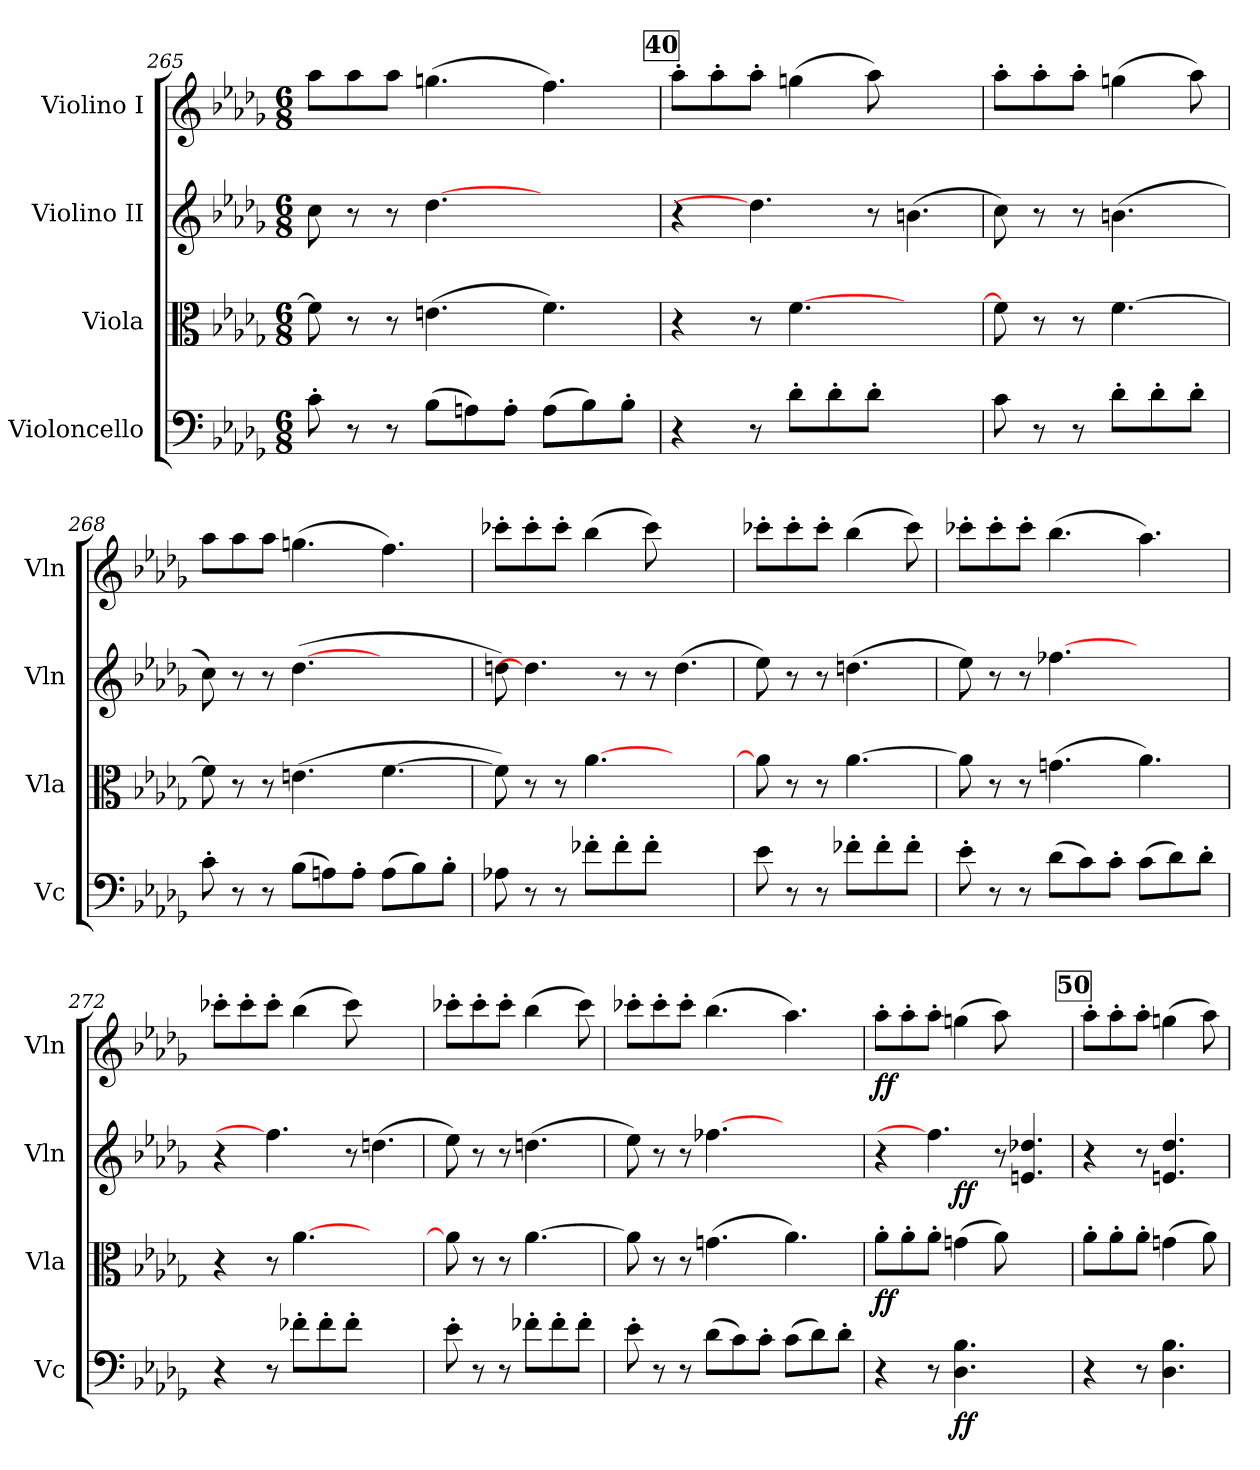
**kern	**dynam	**kern	**dynam	**kern	**dynam	**kern	**dynam
*part4	*part4	*part3	*part3	*part2	*part2	*part1	*part1
*staff4	*staff4	*staff3	*staff3	*staff2	*staff2	*staff1	*staff1
*I"Violoncello	*	*I"Viola	*	*I"Violino II	*	*I"Violino I	*
*I'Vc	*	*I'Vla	*	*I'Vln	*	*I'Vln	*
!!LO:LB:g=z
*clefF4	*	*clefC3	*	*clefG2	*	*clefG2	*
*k[b-e-a-d-g-]	*	*k[b-e-a-d-g-]	*	*k[b-e-a-d-g-]	*	*k[b-e-a-d-g-]	*
*M6/8	*	*M6/8	*	*M6/8	*	*M6/8	*
=265	=265	=265	=265	=265	=265	=265	=265
8c'\	.	8f\]	.	8cc\	.	8aa-\L	.
8r	.	8r	.	8r	.	8aa-\	.
8r	.	8r	.	8r	.	8aa-\J	.
(8B-\L	.	(4.en\	.	[4.dd-\	.	(4.ggn\	.
8An\)	.	.	.	.	.	.	.
8A'\J	.	.	.	.	.	.	.
(8A\L	.	4.f\)	.	4.ryy	.	4.ff\)	.
8B-\)	.	.	.	.	.	.	.
8B-'\J	.	.	.	.	.	.	.
!!LO:REH:place=s1:a:B:fs=14:t=40
=266	=266	=266	=266	=266	=266	=266	=266
4r	.	4r	.	4r	.	8aa-'\L	.
.	.	.	.	.	.	8aa-'\	.
8r	.	8r	.	4.dd-\]	.	8aa-'\J	.
8d-'\L	.	[4.f\	.	.	.	(4ggn\	.
8d-'\	.	.	.	.	.	.	.
8d-'\J	.	.	.	8r	.	8aa-\)	.
4.ryy	.	4.ryy	.	(4.bn\	.	4.ryy	.
=267	=267	=267	=267	=267	=267	=267	=267
8c\	.	8f\]	.	8cc\)	.	8aa-'\L	.
8r	.	8r	.	8r	.	8aa-'\	.
8r	.	8r	.	8r	.	8aa-'\J	.
8d-'\L	.	[4.f\	.	(4.bn\	.	(4ggn\	.
8d-'\	.	.	.	.	.	.	.
8d-'\J	.	.	.	.	.	8aa-\)	.
=268	=268	=268	=268	=268	=268	=268	=268
8c'\	.	8f\]	.	8cc\)	.	8aa-\L	.
8r	.	8r	.	8r	.	8aa-\	.
8r	.	8r	.	8r	.	8aa-\J	.
(8B-\L	.	(4.en\	.	([4.dd-\	.	(4.ggn\	.
8An\)	.	.	.	.	.	.	.
8A'\J	.	.	.	.	.	.	.
(8A\L	.	[4.f\	.	4.ryy	.	4.ff\)	.
8B-\)	.	.	.	.	.	.	.
8B-'\J	.	.	.	.	.	.	.
=269	=269	=269	=269	=269	=269	=269	=269
8A-X\	.	8f\])	.	8ddn\)	.	8ccc-X'\L	.
8r	.	8r	.	4.dd-\]	.	8ccc-'\	.
8r	.	8r	.	.	.	8ccc-'\J	.
8f-X'\L	.	[4.a-\	.	.	.	(4bb-\	.
8f-'\	.	.	.	8r	.	.	.
8f-'\J	.	.	.	8r	.	8ccc-\)	.
4.ryy	.	4.ryy	.	(4.dd\	.	4.ryy	.
=270	=270	=270	=270	=270	=270	=270	=270
8e-\	.	8a-\]	.	8ee-\)	.	8ccc-X'\L	.
8r	.	8r	.	8r	.	8ccc-'\	.
8r	.	8r	.	8r	.	8ccc-'\J	.
8f-X'\L	.	[4.a-\	.	(4.ddn\	.	(4bb-\	.
8f-'\	.	.	.	.	.	.	.
8f-'\J	.	.	.	.	.	8ccc-\)	.
=271	=271	=271	=271	=271	=271	=271	=271
8e-'\	.	8a-\]	.	8ee-\)	.	8ccc-X'\L	.
8r	.	8r	.	8r	.	8ccc-'\	.
8r	.	8r	.	8r	.	8ccc-'\J	.
(8d-\L	.	(4.gn\	.	[4.ff-X\	.	(4.bb-\	.
8c\)	.	.	.	.	.	.	.
8c'\J	.	.	.	.	.	.	.
(8c\L	.	4.a-\)	.	4.ryy	.	4.aa-\)	.
8d-\)	.	.	.	.	.	.	.
8d-'\J	.	.	.	.	.	.	.
!!LO:LB:g=z
=272	=272	=272	=272	=272	=272	=272	=272
4r	.	4r	.	4r	.	8ccc-X'\L	.
.	.	.	.	.	.	8ccc-'\	.
8r	.	8r	.	4.ff-\]	.	8ccc-'\J	.
8f-X'\L	.	[4.a-\	.	.	.	(4bb-\	.
8f-'\	.	.	.	.	.	.	.
8f-'\J	.	.	.	8r	.	8ccc-\)	.
4.ryy	.	4.ryy	.	(4.ddn\	.	4.ryy	.
=273	=273	=273	=273	=273	=273	=273	=273
8e-'\	.	8a-\]	.	8ee-\)	.	8ccc-X'\L	.
8r	.	8r	.	8r	.	8ccc-'\	.
8r	.	8r	.	8r	.	8ccc-'\J	.
8f-X'\L	.	[4.a-\	.	(4.ddn\	.	(4bb-\	.
8f-'\	.	.	.	.	.	.	.
8f-'\J	.	.	.	.	.	8ccc-\)	.
=274	=274	=274	=274	=274	=274	=274	=274
8e-'\	.	8a-\]	.	8ee-\)	.	8ccc-X'\L	.
8r	.	8r	.	8r	.	8ccc-'\	.
8r	.	8r	.	8r	.	8ccc-'\J	.
(8d-\L	.	(4.gn\	.	[4.ff-X\	.	(4.bb-\	.
8c\)	.	.	.	.	.	.	.
8c'\J	.	.	.	.	.	.	.
(8c\L	.	4.a-\)	.	4.ryy	.	4.aa-\)	.
8d-\)	.	.	.	.	.	.	.
8d-'\J	.	.	.	.	.	.	.
=275	=275	=275	=275	=275	=275	=275	=275
!	!	!	!LO:DY:b	!	!	!	!LO:DY:b
*	*	*	*	*^	*	*	*
4r	.	8a-'\L	ff	4r	4.ryy	.	8aa-'\L	ff
.	.	8a-'\	.	.	.	.	8aa-'\	.
8r	.	8a-'\J	.	4.ff-\]	.	.	8aa-'\J	.
!	!LO:DY:b	!	!	!	!	!LO:DY:b	!	!
4.D-\ 4.B-\	ff	(4gn\	.	.	2.ryy	ff	(4ggn\	.
.	.	8a-\)	.	8r	.	.	8aa-\)	.
4.ryy	.	4.ryy	.	4.en/ 4.dd-X/	.	.	4.ryy	.
*	*	*	*	*v	*v	*	*	*
!!LO:REH:place=s1:a:B:fs=14:t=50
=276	=276	=276	=276	=276	=276	=276	=276
4r	.	8a-'\L	.	4r	.	8aa-'\L	.
.	.	8a-'\	.	.	.	8aa-'\	.
8r	.	8a-'\J	.	8r	.	8aa-'\J	.
4.D-\ 4.B-\	.	(4gn\	.	4.en/ 4.dd-/	.	(4ggn\	.
.	.	8a-\)	.	.	.	8aa-\)	.
=	=	=	=	=	=	=	=
*-	*-	*-	*-	*-	*-	*-	*-
